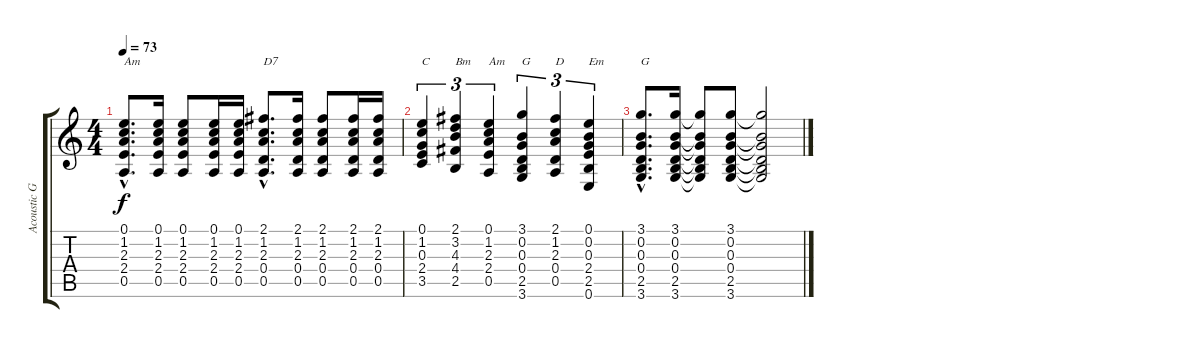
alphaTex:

\track ("Acoustic Guitar" "Acoustic G") {instrument acousticguitarsteel}
\staff {score tabs}
\tuning (E4 B3 G3 D3 A2 E2) {hide}
\ts (4 4)
\tempo 73
\clef g2
\ks c
(0.1{hac} 1.2{hac} 2.3{hac} 2.4{hac} 0.5{hac}).8{d txt "Am" dy f} (0.1 1.2 2.3 2.4 0.5).16 (0.1 1.2 2.3 2.4 0.5).8 (0.1 1.2 2.3 2.4 0.5).16 (0.1 1.2 2.3 2.4 0.5).16 (2.1{hac} 1.2{hac} 2.3{hac} 0.4{hac} 0.5{hac}).8{d txt "D7"} (2.1 1.2 2.3 0.4 0.5).16 (2.1 1.2 2.3 0.4 0.5).8 (2.1 1.2 2.3 0.4 0.5).16 (2.1 1.2 2.3 0.4 0.5).16 |
(0.1 1.2 0.3 2.4 3.5).4{tu (3 2) txt "C"} (2.1 3.2 4.3 4.4 2.5).4{tu (3 2) txt "Bm"} (0.1 1.2 2.3 2.4 0.5).4{tu (3 2) txt "Am"} (3.1 0.2 0.3 0.4 2.5 3.6).4{tu (3 2) txt "G"} (2.1 1.2 2.3 0.4 0.5).4{tu (3 2) txt "D"} (0.1 0.2 0.3 2.4 2.5 0.6).4{tu (3 2) txt "Em"} |
(3.1{hac} 0.2{hac} 0.3{hac} 0.4{hac} 2.5{hac} 3.6{hac}).8{d txt "G"} (3.1 0.2 0.3 0.4 2.5 3.6).16 (3.1{t} 0.2{t} 0.3{t} 0.4{t} 2.5{t} 3.6{t}).8 (3.1 0.2 0.3 0.4 2.5 3.6).8 (3.1{t} 0.2{t} 0.3{t} 0.4{t} 2.5{t} 3.6{t}).2
